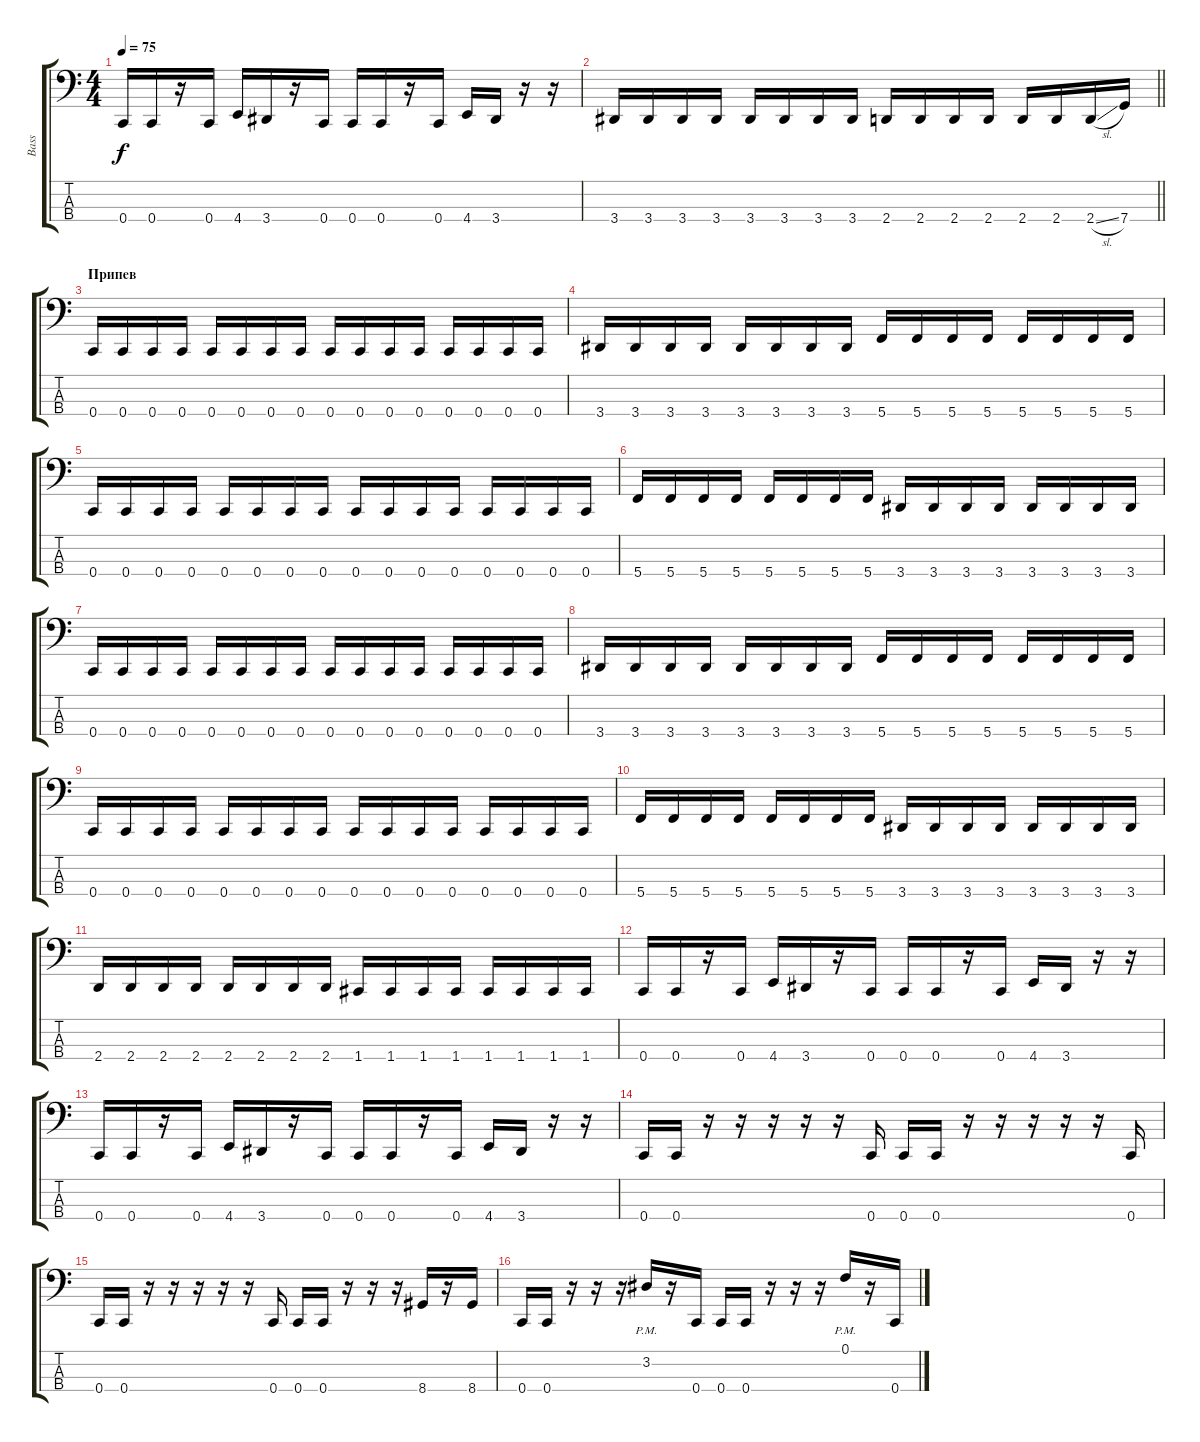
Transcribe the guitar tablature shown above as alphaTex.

\track ("Bass" "Bass") {instrument electricbassfinger}
\staff {score tabs}
\tuning (F2 C2 G1 C1) {hide}
\ts (4 4)
\tempo 75
\clef f4
\ks c
0.4.16{dy f} 0.4.16 r.16 0.4.16 4.4.16 3.4.16 r.16 0.4.16 0.4.16 0.4.16 r.16 0.4.16 4.4.16 3.4.16 r.16 r.16 |
\barLineRight lightlight
3.4.16 3.4.16 3.4.16 3.4.16 3.4.16 3.4.16 3.4.16 3.4.16 2.4.16 2.4.16 2.4.16 2.4.16 2.4.16 2.4.16 2.4{sl}.16 7.4.16 |
\section ("" "Припев")
0.4.16 0.4.16 0.4.16 0.4.16 0.4.16 0.4.16 0.4.16 0.4.16 0.4.16 0.4.16 0.4.16 0.4.16 0.4.16 0.4.16 0.4.16 0.4.16 |
3.4.16 3.4.16 3.4.16 3.4.16 3.4.16 3.4.16 3.4.16 3.4.16 5.4.16 5.4.16 5.4.16 5.4.16 5.4.16 5.4.16 5.4.16 5.4.16 |
0.4.16 0.4.16 0.4.16 0.4.16 0.4.16 0.4.16 0.4.16 0.4.16 0.4.16 0.4.16 0.4.16 0.4.16 0.4.16 0.4.16 0.4.16 0.4.16 |
5.4.16 5.4.16 5.4.16 5.4.16 5.4.16 5.4.16 5.4.16 5.4.16 3.4.16 3.4.16 3.4.16 3.4.16 3.4.16 3.4.16 3.4.16 3.4.16 |
0.4.16 0.4.16 0.4.16 0.4.16 0.4.16 0.4.16 0.4.16 0.4.16 0.4.16 0.4.16 0.4.16 0.4.16 0.4.16 0.4.16 0.4.16 0.4.16 |
3.4.16 3.4.16 3.4.16 3.4.16 3.4.16 3.4.16 3.4.16 3.4.16 5.4.16 5.4.16 5.4.16 5.4.16 5.4.16 5.4.16 5.4.16 5.4.16 |
0.4.16 0.4.16 0.4.16 0.4.16 0.4.16 0.4.16 0.4.16 0.4.16 0.4.16 0.4.16 0.4.16 0.4.16 0.4.16 0.4.16 0.4.16 0.4.16 |
5.4.16 5.4.16 5.4.16 5.4.16 5.4.16 5.4.16 5.4.16 5.4.16 3.4.16 3.4.16 3.4.16 3.4.16 3.4.16 3.4.16 3.4.16 3.4.16 |
2.4.16 2.4.16 2.4.16 2.4.16 2.4.16 2.4.16 2.4.16 2.4.16 1.4.16 1.4.16 1.4.16 1.4.16 1.4.16 1.4.16 1.4.16 1.4.16 |
0.4.16 0.4.16 r.16 0.4.16 4.4.16 3.4.16 r.16 0.4.16 0.4.16 0.4.16 r.16 0.4.16 4.4.16 3.4.16 r.16 r.16 |
0.4.16 0.4.16 r.16 0.4.16 4.4.16 3.4.16 r.16 0.4.16 0.4.16 0.4.16 r.16 0.4.16 4.4.16 3.4.16 r.16 r.16 |
0.4.16 0.4.16 r.16 r.16 r.16 r.16 r.16 0.4.16 0.4.16 0.4.16 r.16 r.16 r.16 r.16 r.16 0.4.16 |
0.4.16 0.4.16 r.16 r.16 r.16 r.16 r.16 0.4.16 0.4.16 0.4.16 r.16 r.16 r.16 8.4.16 r.16 8.4.16 |
0.4.16 0.4.16 r.16 r.16 r.16 3.2{pm}.16 r.16 0.4.16 0.4.16 0.4.16 r.16 r.16 r.16 0.1{pm}.16 r.16 0.4.16
